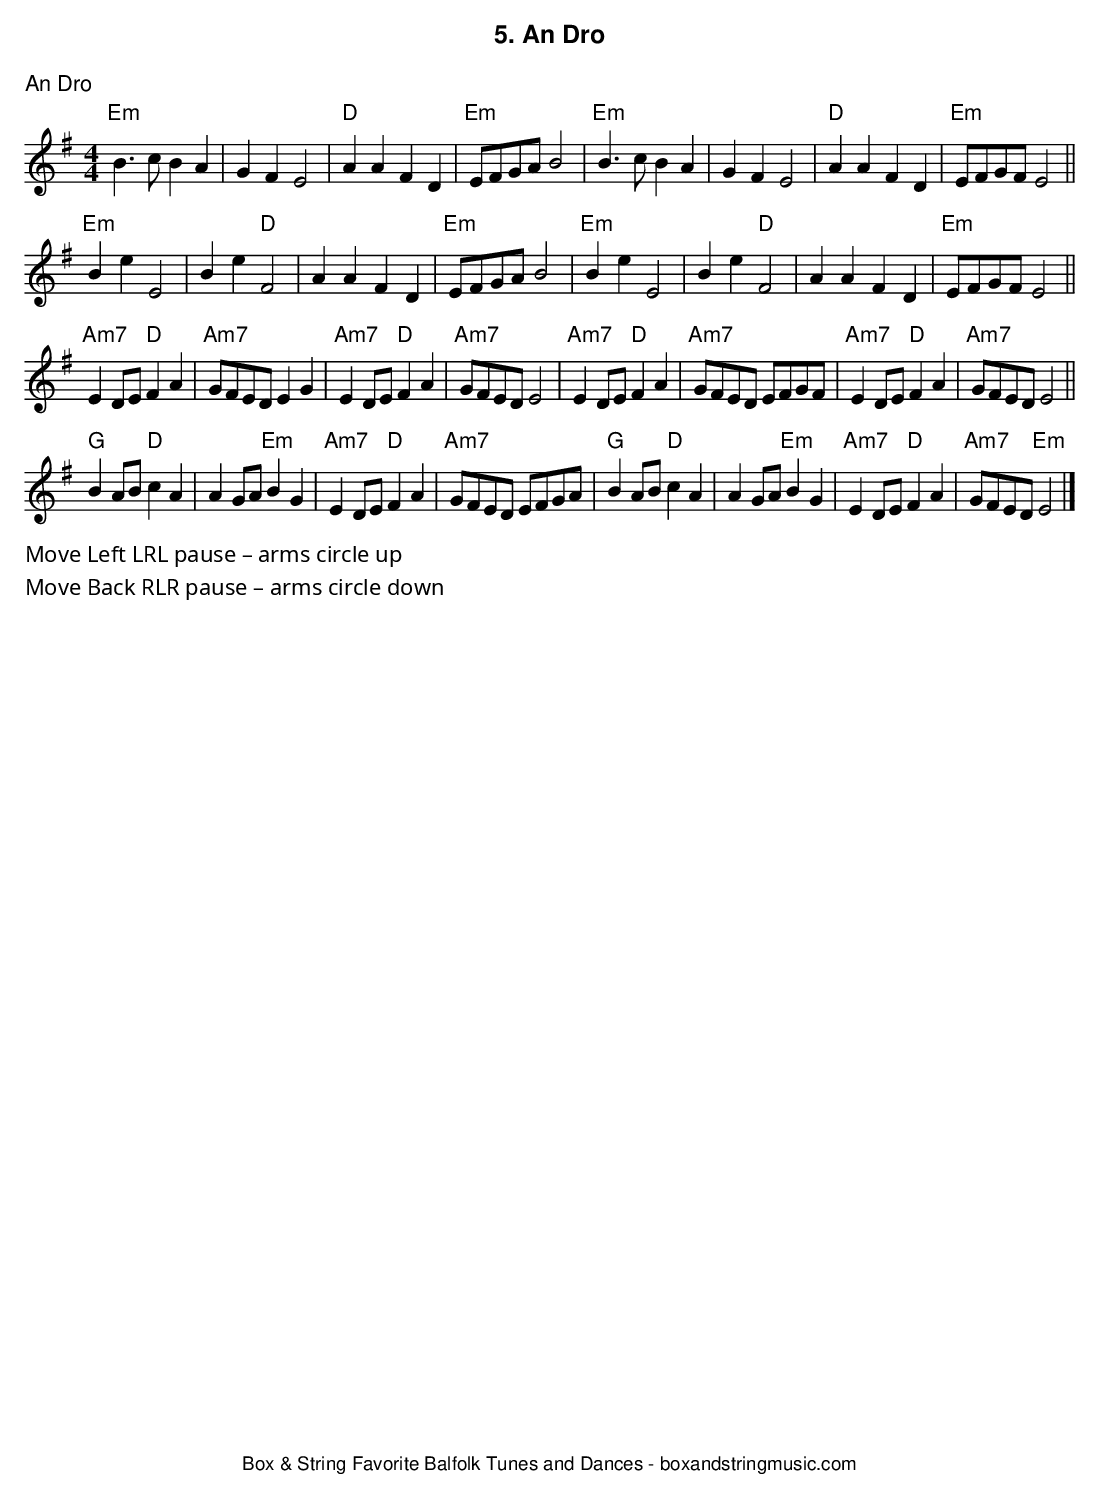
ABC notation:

X:1
T:5. An Dro
M:4/4
K:Em
%%text An Dro
"Em"B3c B2A2| G2F2 E4|"D" A2A2 F2D2|"Em" EFGA B4|\
"Em"B3c B2A2| G2F2 E4|"D" A2A2 F2D2|"Em" EFGF E4||
"Em"B2e2 E4| B2e2"D" F4| A2A2 F2D2|"Em" EFGA B4|\
"Em"B2e2 E4| B2e2"D" F4| A2A2 F2D2|"Em" EFGF E4||
"Am7"E2DE "D"F2A2| "Am7"GFED E2G2| "Am7"E2DE"D" F2A2 | "Am7"GFED E4|\
"Am7"E2DE"D" F2A2| "Am7"GFED EFGF|"Am7" E2DE"D" F2A2| "Am7"GFED E4||
"G"B2AB"D" c2A2| A2GA"Em" B2G2|"Am7" E2DE"D" F2A2|"Am7" GFED EFGA|\
"G"B2AB"D" c2A2| A2GA"Em" B2G2|"Am7" E2DE"D" F2A2|"Am7" GFED"Em" E4|]
